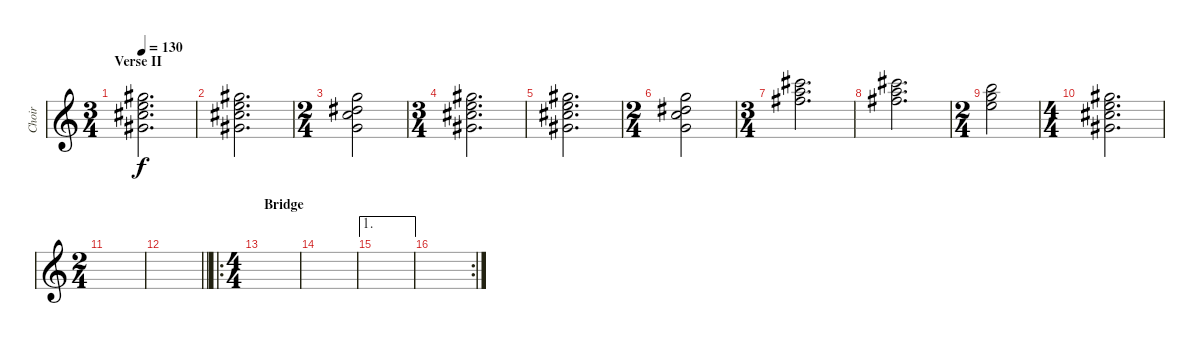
\track ("Choir" "Choir") {instrument choiraahs}
\staff {score}
\tuning (Db5 Ab4 E4 B3 Gb3 Db3) {hide}
\ts (3 4)
\section ("" "Verse II")
\tempo 130
\clef g2
\ks c
(7.1 8.2 9.3 9.4).2{d dy f} |
(7.1 8.2 9.3 9.4).2{d} |
\ts (2 4)
(6.1 7.2 8.3 8.4).2 |
\ts (3 4)
(7.1 8.2 9.3 9.4).2{d} |
(7.1 8.2 9.3 9.4).2{d} |
\ts (2 4)
(6.1 7.2 8.3 8.4).2 |
\ts (3 4)
(12.1 13.2 14.3).2{d volume 8} |
(12.1 13.2 14.3).2{d} |
\ts (2 4)
(10.1 11.2 12.3).2 |
\ts (4 4)
(7.1 8.2 9.3 9.4).2{d volume 6} |
\ts (2 4)
|
\barLineRight lightlight
|
\ro
\ts (4 4)
\section ("" "Bridge")
|
|
\ae 1
|
\rc 2
